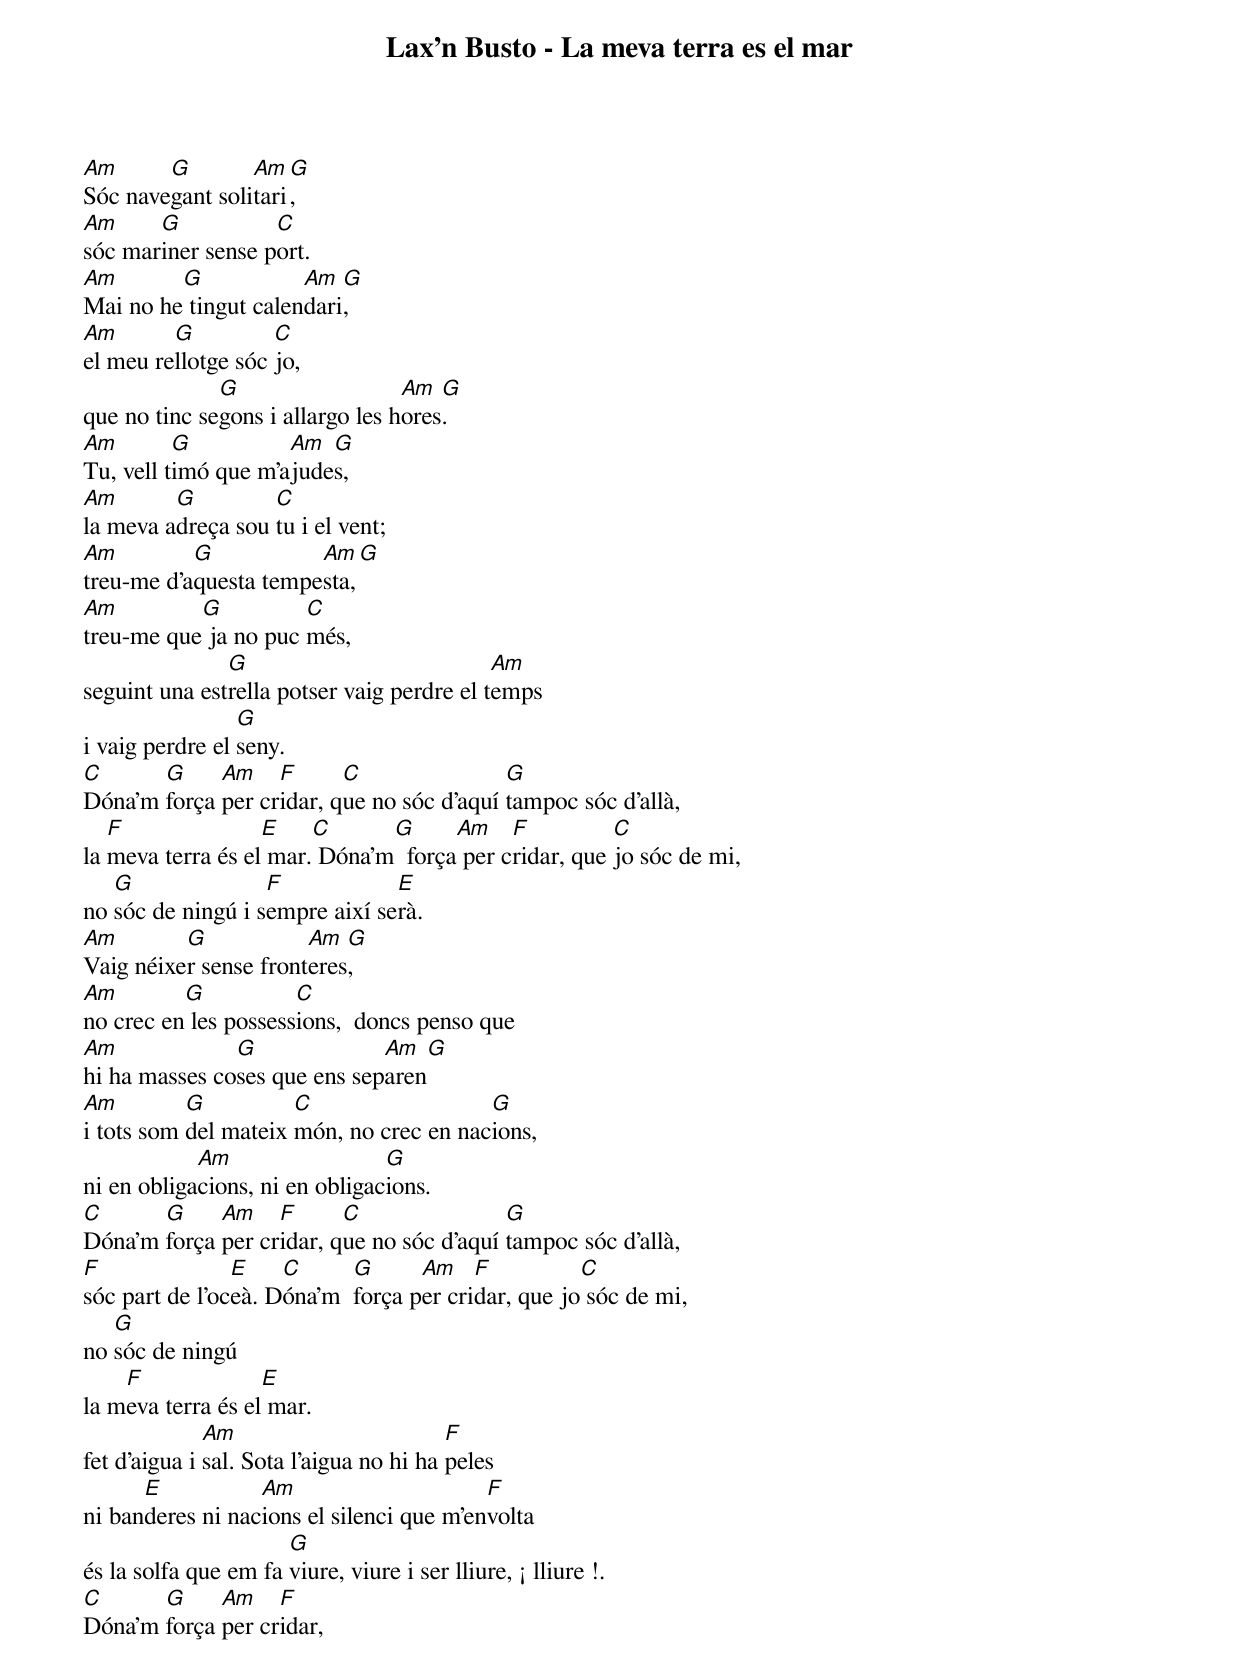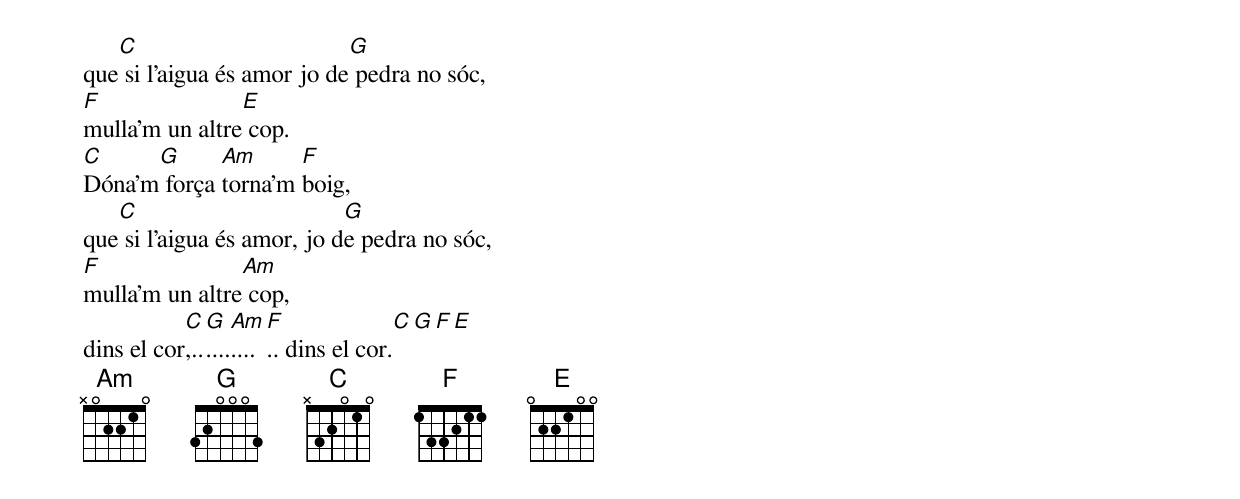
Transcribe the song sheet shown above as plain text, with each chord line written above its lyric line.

Lax'n Busto - La meva terra es el mar

Am      G        Am  G
Sóc navegant solitari,
Am     G           C
sóc mariner sense port.
Am       G            Am  G
Mai no he tingut calendari,
Am       G          C
el meu rellotge sóc jo,
              G                   Am  G
que no tinc segons i allargo les hores.
Am        G          Am  G
Tu, vell timó que m'ajudes,
Am       G         C
la meva adreça sou tu i el vent;
Am         G           Am   G
treu-me d'aquesta tempesta,
Am         G          C
treu-me que ja no puc més,
               G                            Am
seguint una estrella potser vaig perdre el temps
                 G
i vaig perdre el seny.
C      G     Am    F      C                G
Dóna'm força per cridar, que no sóc d'aquí tampoc sóc d'allà,
   F               E    C      G      Am    F          C
la meva terra és el mar. Dóna'm  força per cridar, que jo sóc de mi,
   G               F            E
no sóc de ningú i sempre així serà.
Am        G            Am  G
Vaig néixer sense fronteres,
Am        G           C
no crec en les possessions,  doncs penso que
Am             G              Am   G
hi ha masses coses que ens separen
Am         G          C                  G
i tots som del mateix món, no crec en nacions,
            Am                  G
ni en obligacions, ni en obligacions.
C      G     Am    F      C                G
Dóna'm força per cridar, que no sóc d'aquí tampoc sóc d'allà,
F               E    C      G      Am    F          C
sóc part de l'oceà. Dóna'm  força per cridar, que jo sóc de mi,
   G
no sóc de ningú
    F              E
la meva terra és el mar.
              Am                         F
fet d'aigua i sal. Sota l'aigua no hi ha peles
      E           Am                      F
ni banderes ni nacions el silenci que m'envolta
                      G
és la solfa que em fa viure, viure i ser lliure, ¡ lliure !.
C      G     Am    F
Dóna'm força per cridar,
   C                        G
que si l'aigua és amor jo de pedra no sóc,
F               E
mulla'm un altre cop.
C     G      Am      F
Dóna'm força torna'm boig,
   C                        G
que si l'aigua és amor, jo de pedra no sóc,
F               Am
mulla'm un altre cop,
           C  G   Am  F              C  G   F  E
dins el cor,............ dins el cor.
